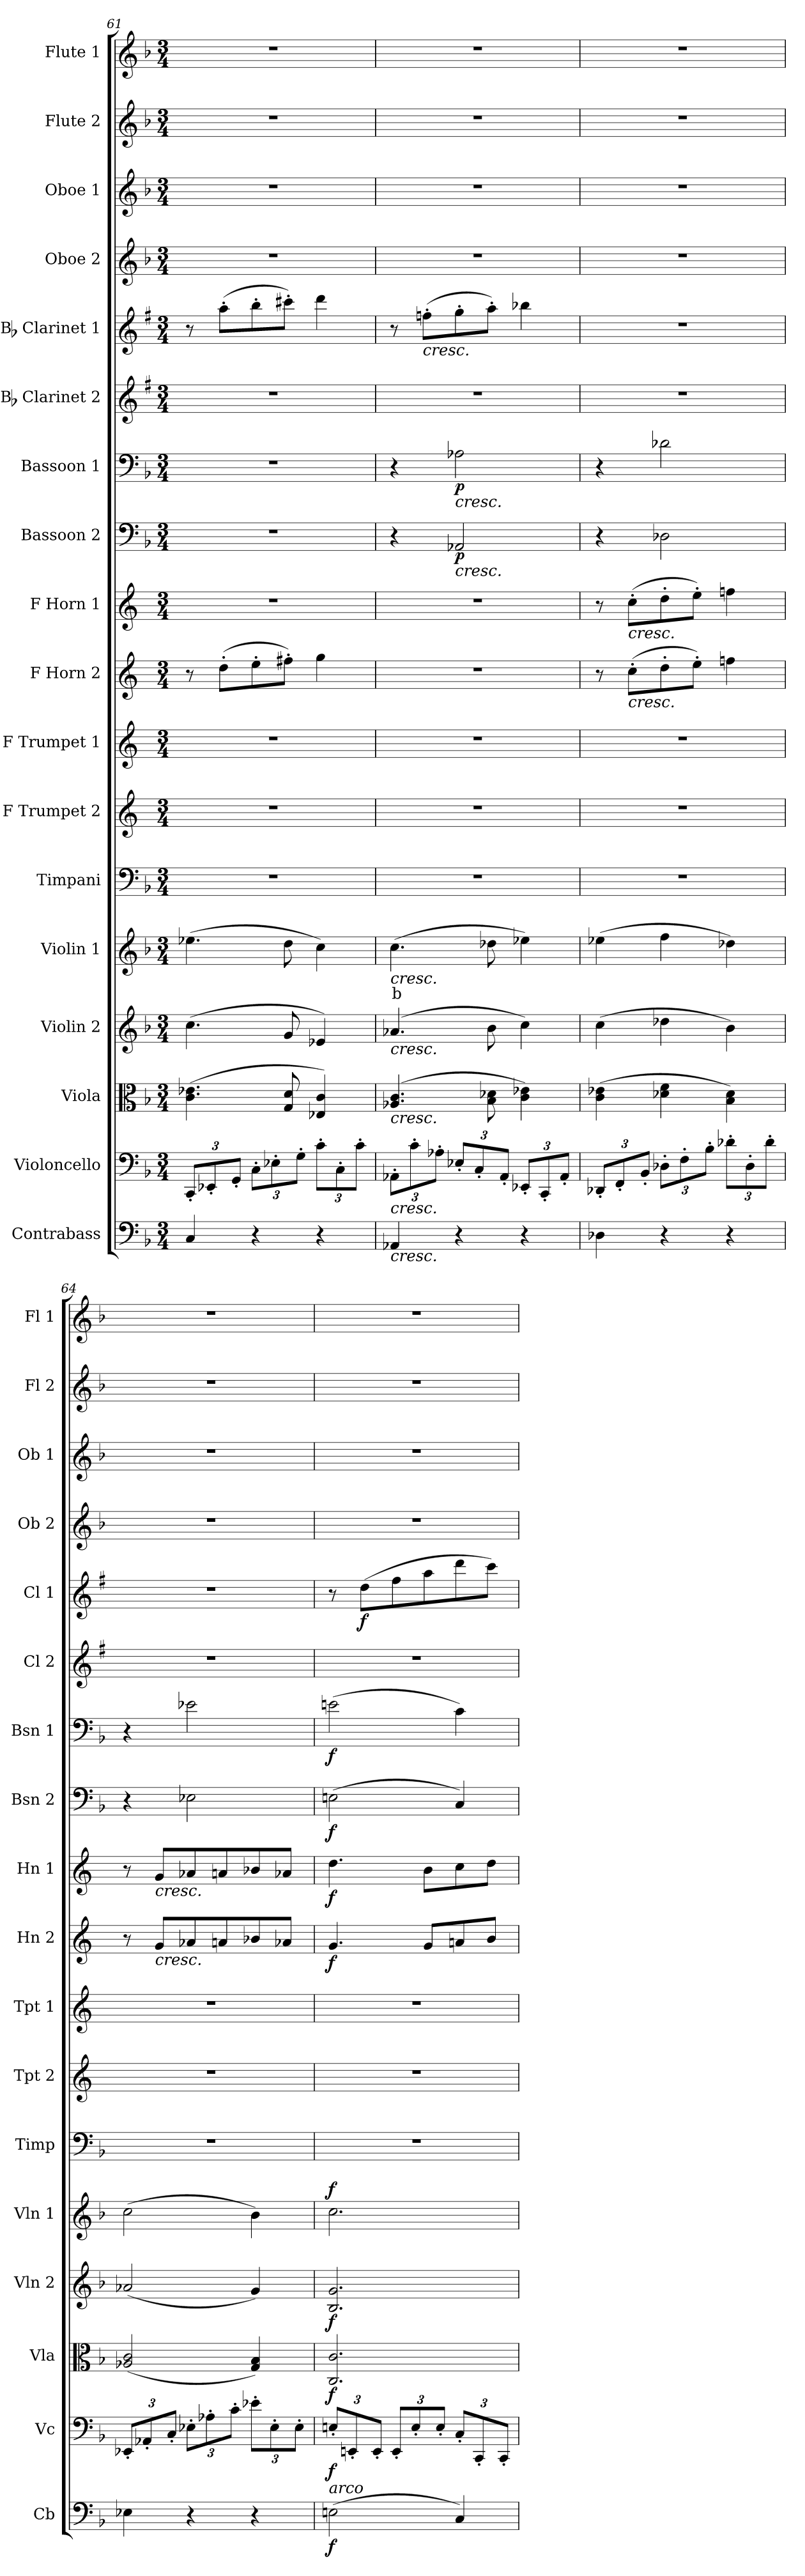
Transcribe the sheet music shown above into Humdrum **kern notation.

**kern	**dynam	**kern	**dynam	**kern	**dynam	**kern	**dynam	**kern	**text	**dynam	**kern	**kern	**kern	**kern	**dynam	**kern	**dynam	**kern	**dynam	**kern	**dynam	**kern	**kern	**dynam	**kern	**kern	**kern	**kern
*part18	*part18	*part17	*part17	*part16	*part16	*part15	*part15	*part14	*part14	*part14	*part13	*part12	*part11	*part10	*part10	*part9	*part9	*part8	*part8	*part7	*part7	*part6	*part5	*part5	*part4	*part3	*part2	*part1
*staff18	*staff18	*staff17	*staff17	*staff16	*staff16	*staff15	*staff15	*staff14	*staff14	*staff14	*staff13	*staff12	*staff11	*staff10	*staff10	*staff9	*staff9	*staff8	*staff8	*staff7	*staff7	*staff6	*staff5	*staff5	*staff4	*staff3	*staff2	*staff1
*I"Contrabass	*	*I"Violoncello	*	*I"Viola	*	*I"Violin 2	*	*I"Violin 1	*	*	*I"Timpani	*I"F Trumpet 2	*I"F Trumpet 1	*I"F Horn 2	*	*I"F Horn 1	*	*I"Bassoon 2	*	*I"Bassoon 1	*	*I"Bb Clarinet 2	*I"Bb Clarinet 1	*	*I"Oboe 2	*I"Oboe 1	*I"Flute 2	*I"Flute 1
*I'Cb	*	*I'Vc	*	*I'Vla	*	*I'Vln 2	*	*I'Vln 1	*	*	*I'Timp	*I'Tpt 2	*I'Tpt 1	*I'Hn 2	*	*I'Hn 1	*	*I'Bsn 2	*	*I'Bsn 1	*	*I'Cl 2	*I'Cl 1	*	*I'Ob 2	*I'Ob 1	*I'Fl 2	*I'Fl 1
*clefF4	*	*clefF4	*	*clefC3	*	*clefG2	*	*clefG2	*	*	*clefF4	*clefG2	*clefG2	*clefG2	*	*clefG2	*	*clefF4	*	*clefF4	*	*clefG2	*clefG2	*	*clefG2	*clefG2	*clefG2	*clefG2
*ITrd7c12	*	*	*	*	*	*	*	*	*	*	*	*ITrd-3c-5	*ITrd-3c-5	*ITrd4c7	*	*ITrd4c7	*	*	*	*	*	*ITrd1c2	*ITrd1c2	*	*	*	*	*
*k[b-]	*	*k[b-]	*	*k[b-]	*	*k[b-]	*	*k[b-]	*	*	*k[b-]	*k[b-]	*k[b-]	*k[b-]	*	*k[b-]	*	*k[b-]	*	*k[b-]	*	*k[b-]	*k[b-]	*	*k[b-]	*k[b-]	*k[b-]	*k[b-]
*M3/4	*	*M3/4	*	*M3/4	*	*M3/4	*	*M3/4	*	*	*M3/4	*M3/4	*M3/4	*M3/4	*	*M3/4	*	*M3/4	*	*M3/4	*	*M3/4	*M3/4	*	*M3/4	*M3/4	*M3/4	*M3/4
*	*	*Xbrackettup	*	*	*	*	*	*	*	*	*	*	*	*	*	*	*	*	*	*	*	*	*	*	*	*	*	*
=61	=61	=61	=61	=61	=61	=61	=61	=61	=61	=61	=61	=61	=61	=61	=61	=61	=61	=61	=61	=61	=61	=61	=61	=61	=61	=61	=61	=61
4CC/	.	12CC'/L	.	(4.c\ 4.e-X\	.	(4.cc\	.	(4.ee-X\	.	.	2.r	2.r	2.r	8r	.	2.r	.	2.r	.	2.r	.	2.r	8r	.	2.r	2.r	2.r	2.r
.	.	12EE-X'/	.	.	.	.	.	.	.	.	.	.	.	.	.	.	.	.	.	.	.	.	.	.	.	.	.	.
.	.	.	.	.	.	.	.	.	.	.	.	.	.	(8g'\L	.	.	.	.	.	.	.	.	(8gg'\L	.	.	.	.	.
.	.	12GG'/J	.	.	.	.	.	.	.	.	.	.	.	.	.	.	.	.	.	.	.	.	.	.	.	.	.	.
4r	.	12C'\L	.	.	.	.	.	.	.	.	.	.	.	8a'\	.	.	.	.	.	.	.	.	8aa'\	.	.	.	.	.
.	.	12E-X'\	.	.	.	.	.	.	.	.	.	.	.	.	.	.	.	.	.	.	.	.	.	.	.	.	.	.
.	.	.	.	8G/ 8d/	.	8g/	.	8dd\	.	.	.	.	.	8bn'\J)	.	.	.	.	.	.	.	.	8bbn'\J)	.	.	.	.	.
.	.	12G'\J	.	.	.	.	.	.	.	.	.	.	.	.	.	.	.	.	.	.	.	.	.	.	.	.	.	.
4r	.	12c'\L	.	4E-X/ 4c/)	.	4e-X/)	.	4cc\)	.	.	.	.	.	4cc\	.	.	.	.	.	.	.	.	4ccc\	.	.	.	.	.
.	.	12C'\	.	.	.	.	.	.	.	.	.	.	.	.	.	.	.	.	.	.	.	.	.	.	.	.	.	.
.	.	12c'\J	.	.	.	.	.	.	.	.	.	.	.	.	.	.	.	.	.	.	.	.	.	.	.	.	.	.
=62	=62	=62	=62	=62	=62	=62	=62	=62	=62	=62	=62	=62	=62	=62	=62	=62	=62	=62	=62	=62	=62	=62	=62	=62	=62	=62	=62	=62
!	!	!	!	!	!	!	!	!LO:TX:b:i:t=cresc.	!	!	!	!	!	!	!	!	!	!	!	!	!	!	!	!	!	!	!	!
!	!	!	!	!	!	!LO:TX:b:i:t=cresc.	!	!	!	!	!	!	!	!	!	!	!	!	!	!	!	!	!	!	!	!	!	!
!	!	!	!	!LO:TX:b:i:t=cresc.	!	!	!	!	!	!	!	!	!	!	!	!	!	!	!	!	!	!	!	!	!	!	!	!
!	!	!LO:TX:b:i:t=cresc.	!	!	!	!	!	!	!	!	!	!	!	!	!	!	!	!	!	!	!	!	!	!	!	!	!	!
!LO:TX:b:i:t=cresc.	!	!	!	!	!	!	!	!	!	!	!	!	!	!	!	!	!	!	!	!	!	!	!	!	!	!	!	!
!	!	!	!	!	!	!	!	!	!LO:LY:b:color=#FF0000	!	!	!	!	!	!	!	!	!	!	!	!	!	!	!	!	!	!	!
4AAA-X/	.	12AA-X'\L	.	(4.A-X/ 4.c/	.	(4.a-X/	.	(4.cc\	b	.	2.r	2.r	2.r	2.r	.	2.r	.	4r	.	4r	.	2.r	8r	.	2.r	2.r	2.r	2.r
.	.	12c'\	.	.	.	.	.	.	.	.	.	.	.	.	.	.	.	.	.	.	.	.	.	.	.	.	.	.
!	!	!	!	!	!	!	!	!	!	!	!	!	!	!	!	!	!	!	!	!	!	!	!LO:TX:b:i:t=cresc.	!	!	!	!	!
.	.	.	.	.	.	.	.	.	.	.	.	.	.	.	.	.	.	.	.	.	.	.	(8ee-X'\L	.	.	.	.	.
.	.	12A-X'\J	.	.	.	.	.	.	.	.	.	.	.	.	.	.	.	.	.	.	.	.	.	.	.	.	.	.
!	!	!	!	!	!	!	!	!	!	!	!	!	!	!	!	!	!	!	!	!LO:TX:b:i:t=cresc.	!	!	!	!	!	!	!	!
!	!	!	!	!	!	!	!	!	!	!	!	!	!	!	!	!	!	!LO:TX:b:i:t=cresc.	!	!	!	!	!	!	!	!	!	!
!	!	!	!	!	!	!	!	!	!	!	!	!	!	!	!	!	!	!	!LO:DY:b	!	!LO:DY:b	!	!	!	!	!	!	!
4r	.	12E-X'/L	.	.	.	.	.	.	.	.	.	.	.	.	.	.	.	2AA-X/	p	2A-X\	p	.	8ff'\	.	.	.	.	.
.	.	12C'/	.	.	.	.	.	.	.	.	.	.	.	.	.	.	.	.	.	.	.	.	.	.	.	.	.	.
.	.	.	.	8B-\ 8d-X\	.	8b-\	.	8dd-X\	.	.	.	.	.	.	.	.	.	.	.	.	.	.	8gg'\J)	.	.	.	.	.
.	.	12AA-'/J	.	.	.	.	.	.	.	.	.	.	.	.	.	.	.	.	.	.	.	.	.	.	.	.	.	.
4r	.	12EE-X'/L	.	4c\ 4e-X\)	.	4cc\)	.	4ee-X\)	.	.	.	.	.	.	.	.	.	.	.	.	.	.	4aa-X\	.	.	.	.	.
.	.	12CC'/	.	.	.	.	.	.	.	.	.	.	.	.	.	.	.	.	.	.	.	.	.	.	.	.	.	.
.	.	12AA-'/J	.	.	.	.	.	.	.	.	.	.	.	.	.	.	.	.	.	.	.	.	.	.	.	.	.	.
=63	=63	=63	=63	=63	=63	=63	=63	=63	=63	=63	=63	=63	=63	=63	=63	=63	=63	=63	=63	=63	=63	=63	=63	=63	=63	=63	=63	=63
4DD-X\	.	12DD-X'/L	.	(4c\ 4e-X\	.	(4cc\	.	(4ee-X\	.	.	2.r	2.r	2.r	8r	.	8r	.	4r	.	4r	.	2.r	2.r	.	2.r	2.r	2.r	2.r
.	.	12FF'/	.	.	.	.	.	.	.	.	.	.	.	.	.	.	.	.	.	.	.	.	.	.	.	.	.	.
!	!	!	!	!	!	!	!	!	!	!	!	!	!	!	!	!LO:TX:b:i:t=cresc.	!	!	!	!	!	!	!	!	!	!	!	!
!	!	!	!	!	!	!	!	!	!	!	!	!	!	!LO:TX:b:i:t=cresc.	!	!	!	!	!	!	!	!	!	!	!	!	!	!
.	.	.	.	.	.	.	.	.	.	.	.	.	.	(8f'\L	.	(8f'\L	.	.	.	.	.	.	.	.	.	.	.	.
.	.	12BB-'/J	.	.	.	.	.	.	.	.	.	.	.	.	.	.	.	.	.	.	.	.	.	.	.	.	.	.
4r	.	12D-X'\L	.	4d-X\ 4f\	.	4dd-X\	.	4ff\	.	.	.	.	.	8g'\	.	8g'\	.	2D-X\	.	2d-X\	.	.	.	.	.	.	.	.
.	.	12F'\	.	.	.	.	.	.	.	.	.	.	.	.	.	.	.	.	.	.	.	.	.	.	.	.	.	.
.	.	.	.	.	.	.	.	.	.	.	.	.	.	8a'\J)	.	8a'\J)	.	.	.	.	.	.	.	.	.	.	.	.
.	.	12B-'\J	.	.	.	.	.	.	.	.	.	.	.	.	.	.	.	.	.	.	.	.	.	.	.	.	.	.
4r	.	12d-X'\L	.	4B-\ 4d-\)	.	4b-\)	.	4dd-X\)	.	.	.	.	.	4b-X\	.	4b-X\	.	.	.	.	.	.	.	.	.	.	.	.
.	.	12D-'\	.	.	.	.	.	.	.	.	.	.	.	.	.	.	.	.	.	.	.	.	.	.	.	.	.	.
.	.	12d-'\J	.	.	.	.	.	.	.	.	.	.	.	.	.	.	.	.	.	.	.	.	.	.	.	.	.	.
!!LO:PB:g=z
=64	=64	=64	=64	=64	=64	=64	=64	=64	=64	=64	=64	=64	=64	=64	=64	=64	=64	=64	=64	=64	=64	=64	=64	=64	=64	=64	=64	=64
4EE-X\	.	12EE-X'/L	.	(2A-X/ 2c/	.	(2a-X/	.	(2cc\	.	.	2.r	2.r	2.r	8r	.	8r	.	4r	.	4r	.	2.r	2.r	.	2.r	2.r	2.r	2.r
.	.	12AA-X'/	.	.	.	.	.	.	.	.	.	.	.	.	.	.	.	.	.	.	.	.	.	.	.	.	.	.
!	!	!	!	!	!	!	!	!	!	!	!	!	!	!	!	!LO:TX:b:i:t=cresc.	!	!	!	!	!	!	!	!	!	!	!	!
!	!	!	!	!	!	!	!	!	!	!	!	!	!	!LO:TX:b:i:t=cresc.	!	!	!	!	!	!	!	!	!	!	!	!	!	!
.	.	.	.	.	.	.	.	.	.	.	.	.	.	8c/L	.	8c/L	.	.	.	.	.	.	.	.	.	.	.	.
.	.	12C'/J	.	.	.	.	.	.	.	.	.	.	.	.	.	.	.	.	.	.	.	.	.	.	.	.	.	.
4r	.	12E-X'\L	.	.	.	.	.	.	.	.	.	.	.	8d-X/	.	8d-X/	.	2E-X\	.	2e-X\	.	.	.	.	.	.	.	.
.	.	12A-X'\	.	.	.	.	.	.	.	.	.	.	.	.	.	.	.	.	.	.	.	.	.	.	.	.	.	.
.	.	.	.	.	.	.	.	.	.	.	.	.	.	8dn/	.	8dn/	.	.	.	.	.	.	.	.	.	.	.	.
.	.	12c'\J	.	.	.	.	.	.	.	.	.	.	.	.	.	.	.	.	.	.	.	.	.	.	.	.	.	.
4r	.	12e-X'\L	.	4G/ 4B-/)	.	4g/)	.	4b-\)	.	.	.	.	.	8e-X/	.	8e-X/	.	.	.	.	.	.	.	.	.	.	.	.
.	.	12E-'\	.	.	.	.	.	.	.	.	.	.	.	.	.	.	.	.	.	.	.	.	.	.	.	.	.	.
.	.	.	.	.	.	.	.	.	.	.	.	.	.	8d-X/J	.	8d-X/J	.	.	.	.	.	.	.	.	.	.	.	.
.	.	12E-'\J	.	.	.	.	.	.	.	.	.	.	.	.	.	.	.	.	.	.	.	.	.	.	.	.	.	.
=65	=65	=65	=65	=65	=65	=65	=65	=65	=65	=65	=65	=65	=65	=65	=65	=65	=65	=65	=65	=65	=65	=65	=65	=65	=65	=65	=65	=65
!LO:TX:i:t=arco	!	!	!	!	!	!	!	!	!	!	!	!	!	!	!	!	!	!	!	!	!	!	!	!	!	!	!	!
!	!LO:DY:b	!	!LO:DY:b	!	!LO:DY:b	!	!LO:DY:b	!	!	!LO:DY:b	!	!	!	!	!LO:DY:b	!	!LO:DY:b	!	!LO:DY:b	!	!LO:DY:b	!	!	!	!	!	!	!
(2EEn\	f	12En'/L	f	2.C/ 2.c/	f	2.B-/ 2.g/	f	2.cc\	.	f	2.r	2.r	2.r	4.c/	f	4.g\	f	(2En\	f	(2en\	f	2.r	8r	.	2.r	2.r	2.r	2.r
.	.	12EEn'/	.	.	.	.	.	.	.	.	.	.	.	.	.	.	.	.	.	.	.	.	.	.	.	.	.	.
!	!	!	!	!	!	!	!	!	!	!	!	!	!	!	!	!	!	!	!	!	!	!	!	!LO:DY:b	!	!	!	!
.	.	.	.	.	.	.	.	.	.	.	.	.	.	.	.	.	.	.	.	.	.	.	(8cc\L	f	.	.	.	.
.	.	12EE'/J	.	.	.	.	.	.	.	.	.	.	.	.	.	.	.	.	.	.	.	.	.	.	.	.	.	.
.	.	12EE'/L	.	.	.	.	.	.	.	.	.	.	.	.	.	.	.	.	.	.	.	.	8ee\	.	.	.	.	.
.	.	12E'/	.	.	.	.	.	.	.	.	.	.	.	.	.	.	.	.	.	.	.	.	.	.	.	.	.	.
.	.	.	.	.	.	.	.	.	.	.	.	.	.	8c/L	.	8e\L	.	.	.	.	.	.	8gg\	.	.	.	.	.
.	.	12E'/J	.	.	.	.	.	.	.	.	.	.	.	.	.	.	.	.	.	.	.	.	.	.	.	.	.	.
4CC/)	.	12C'/L	.	.	.	.	.	.	.	.	.	.	.	8dn/	.	8f\	.	4C/)	.	4c\)	.	.	8ccc\	.	.	.	.	.
.	.	12CC'/	.	.	.	.	.	.	.	.	.	.	.	.	.	.	.	.	.	.	.	.	.	.	.	.	.	.
.	.	.	.	.	.	.	.	.	.	.	.	.	.	8e/J	.	8g\J	.	.	.	.	.	.	8bb-\J)	.	.	.	.	.
.	.	12CC'/J	.	.	.	.	.	.	.	.	.	.	.	.	.	.	.	.	.	.	.	.	.	.	.	.	.	.
=	=	=	=	=	=	=	=	=	=	=	=	=	=	=	=	=	=	=	=	=	=	=	=	=	=	=	=	=
*-	*-	*-	*-	*-	*-	*-	*-	*-	*-	*-	*-	*-	*-	*-	*-	*-	*-	*-	*-	*-	*-	*-	*-	*-	*-	*-	*-	*-
